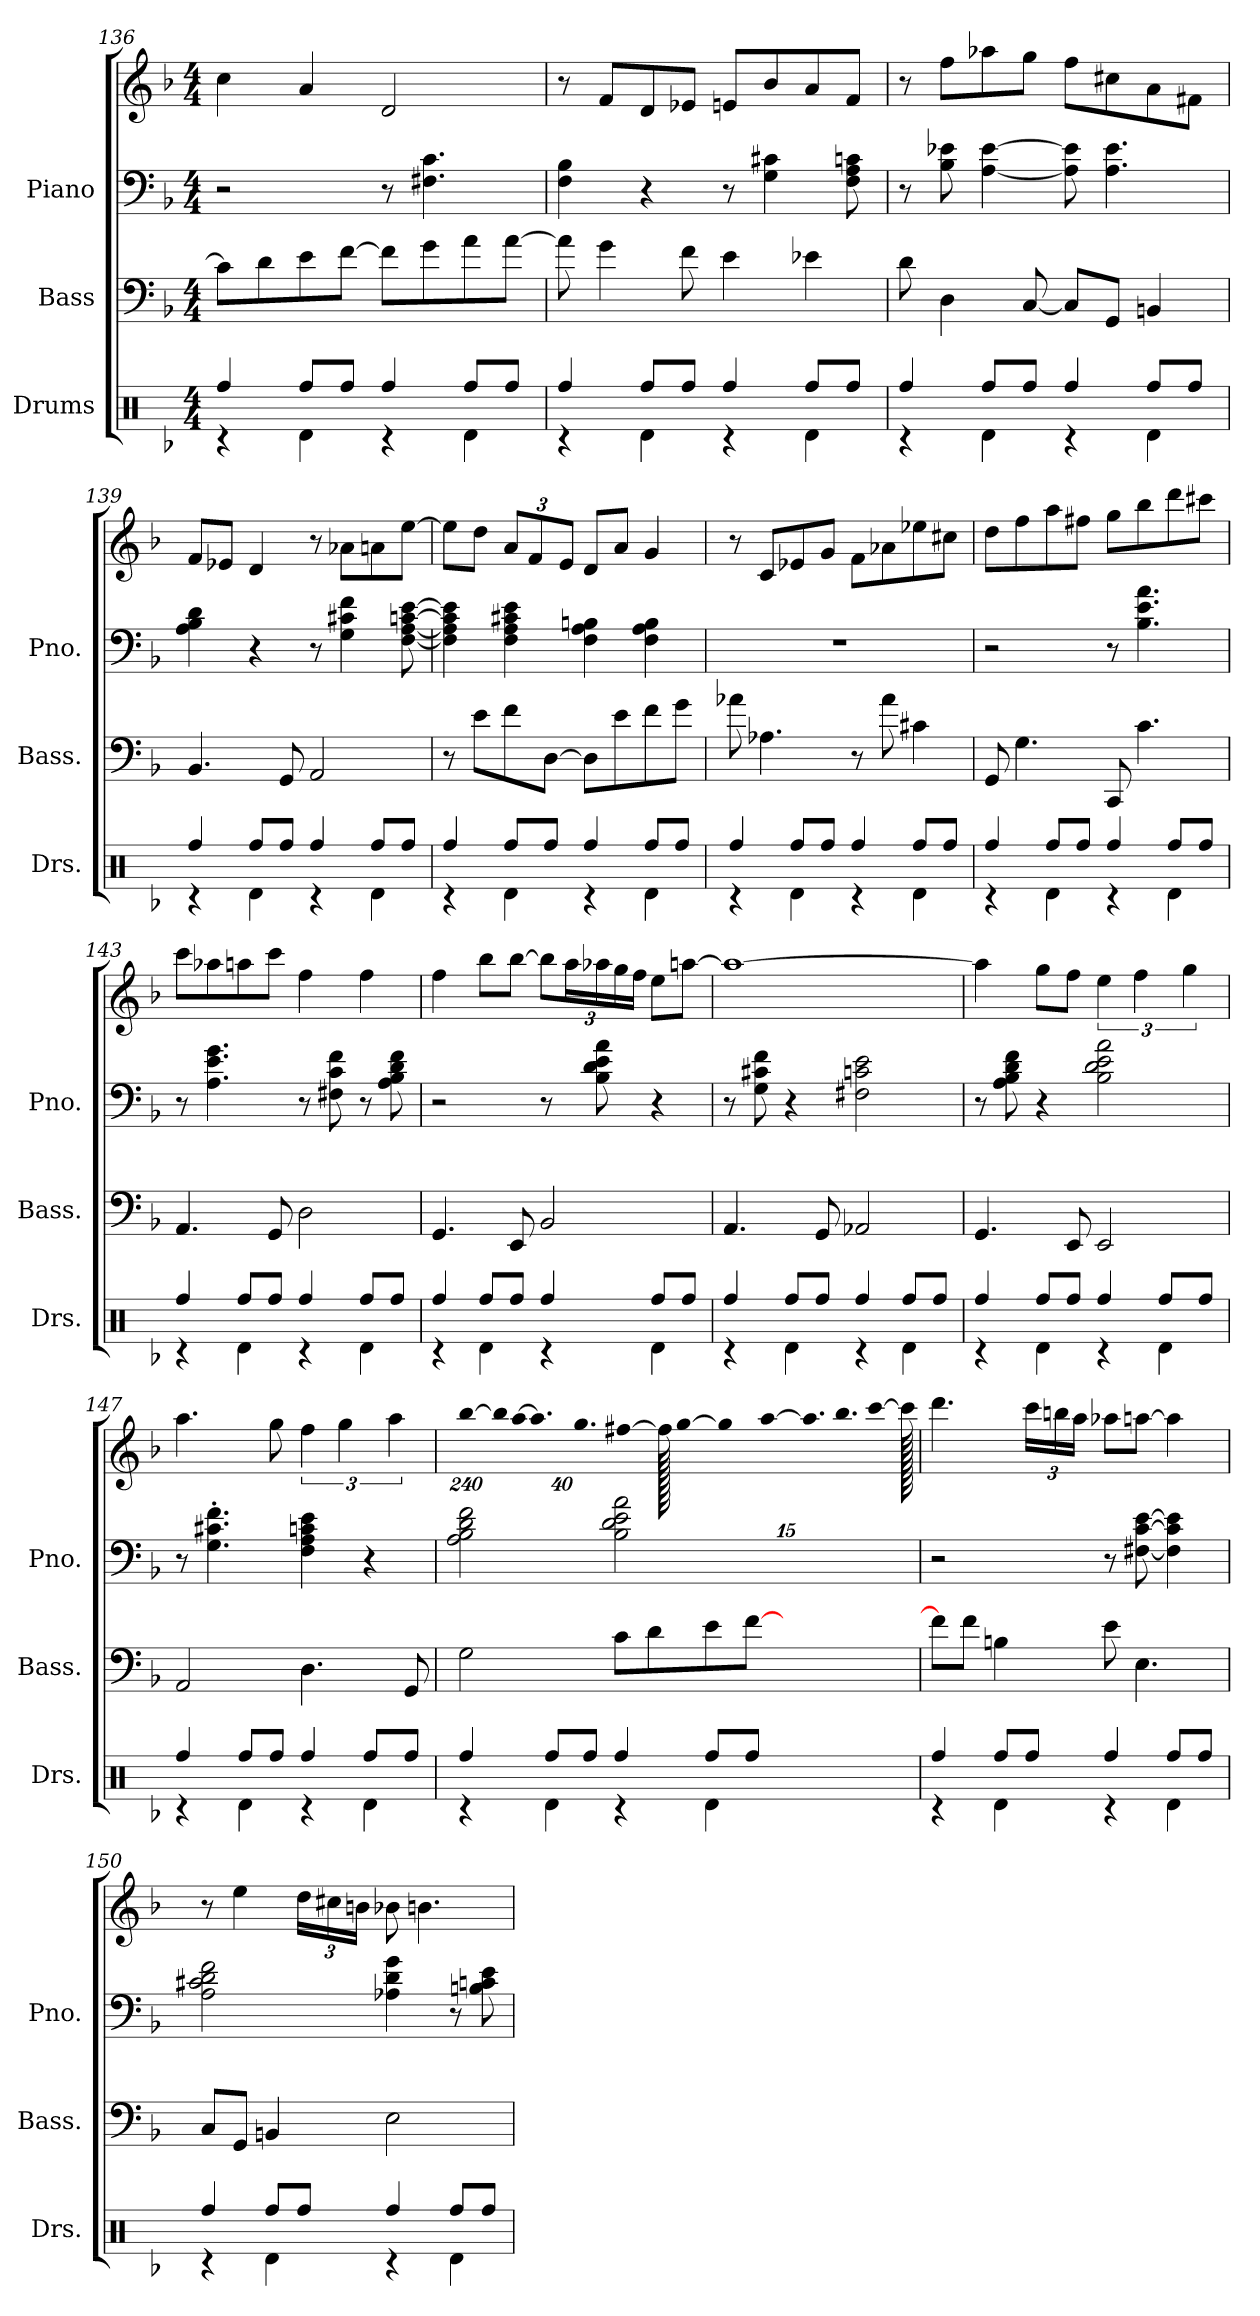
**kern	**kern	**kern	**kern
*part3	*part2	*part1	*part1
*staff4	*staff3	*staff2	*staff1
*I"Drums	*I"Bass	*I"Piano	*
*I'Drs.	*I'Bass.	*I'Pno.	*
*clefX	*clefF4	*clefF4	*clefG2
*	*ITrd7c12	*	*
*k[b-]	*k[b-]	*k[b-]	*k[b-]
*M4/4	*M4/4	*M4/4	*M4/4
=136	=136	=136	=136
*^	*	*	*
4Rff/	4r	8C\L]	2r	4cc\
.	.	8D\	.	.
8Rff/L	4Rd\	8E\	.	4a/
8Rff/J	.	[8F\J	.	.
4Rff/	4r	8F\L]	8r	2d/
.	.	8G\	4.F#X\ 4.c\	.
8Rff/L	4Rd\	8A\	.	.
8Rff/J	.	[8A\J	.	.
=137	=137	=137	=137	=137
4Rff/	4r	8A\]	4F\ 4B-\	8r
.	.	4G\	.	8f/L
8Rff/L	4Rd\	.	4r	8d/
8Rff/J	.	8F\	.	8e-X/J
4Rff/	4r	4E\	8r	8en/L
.	.	.	4G\ 4c#X\	8b-/
8Rff/L	4Rd\	4E-X\	.	8a/
8Rff/J	.	.	8F\ 8A\ 8cn\	8f/J
=138	=138	=138	=138	=138
4Rff/	4r	8D\	8r	8r
.	.	4DD\	8B-\ 8e-X\	8ff\L
8Rff/L	4Rd\	.	[4A\ [4e-\	8aa-X\
8Rff/J	.	[8CC/	.	8gg\J
4Rff/	4r	8CC/L]	8A\] 8e-\]	8ff\L
.	.	8GGG/J	4.A\ 4.e-\	8cc#X\
8Rff/L	4Rd\	4BBBn/	.	8a\
8Rff/J	.	.	.	8f#X\J
!!LO:LB:g=z
=139	=139	=139	=139	=139
4Rff/	4r	4.BBB-/	4A\ 4B-\ 4d\	8f/L
.	.	.	.	8e-X/J
8Rff/L	4Rd\	.	4r	4d/
8Rff/J	.	8GGG/	.	.
4Rff/	4r	2AAA/	8r	8r
.	.	.	4G\ 4c#X\ 4f\	8a-X\L
8Rff/L	4Rd\	.	.	8an\
8Rff/J	.	.	[8F\ [8A\ [8cn\ [8e\	[8ee\J
=140	=140	=140	=140	=140
4Rff/	4r	8r	4F\] 4A\] 4c\] 4e\]	8ee\L]
.	.	8E\L	.	8dd\J
*	*	*	*	*Xbrackettup
8Rff/L	4Rd\	8F\	4F\ 4A\ 4c#X\ 4e\	12a/L
.	.	.	.	12f/
8Rff/J	.	[8DD\J	.	.
.	.	.	.	12e/J
4Rff/	4r	8DD\L]	4F\ 4A\ 4Bn\	8d/L
.	.	8E\	.	8a/J
8Rff/L	4Rd\	8F\	4F\ 4A\ 4B\	4g/
8Rff/J	.	8G\J	.	.
=141	=141	=141	=141	=141
4Rff/	4r	8A-X\	1r	8r
.	.	4.AA-X\	.	8c/L
8Rff/L	4Rd\	.	.	8e-X/
8Rff/J	.	.	.	8g/J
4Rff/	4r	8r	.	8f\L
.	.	8A-\	.	8a-X\
8Rff/L	4Rd\	4C#X\	.	8ee-X\
8Rff/J	.	.	.	8cc#X\J
=142	=142	=142	=142	=142
4Rff/	4r	8GGG/	2r	8dd\L
.	.	4.GG\	.	8ff\
8Rff/L	4Rd\	.	.	8aa\
8Rff/J	.	.	.	8ff#X\J
4Rff/	4r	8CCC/	8r	8gg\L
.	.	4.C\	4.B-\ 4.e\ 4.a\	8bb-\
8Rff/L	4Rd\	.	.	8ddd\
8Rff/J	.	.	.	8ccc#X\J
!!LO:LB:g=z
=143	=143	=143	=143	=143
4Rff/	4r	4.AAA/	8r	8ccc\L
.	.	.	4.A\ 4.e\ 4.g\	8aa-X\
8Rff/L	4Rd\	.	.	8aan\
8Rff/J	.	8GGG/	.	8ccc\J
4Rff/	4r	2DD\	8r	4ff\
.	.	.	8F#X\ 8c\ 8f\	.
8Rff/L	4Rd\	.	8r	4ff\
8Rff/J	.	.	8A\ 8B-\ 8d\ 8f\	.
=144	=144	=144	=144	=144
4Rff/	4r	4.GGG/	2r	4ff\
8Rff/L	4Rd\	.	.	8bb-\L
8Rff/J	.	8EEE/	.	[8bb-\J
4Rff/	4r	2BBB-/	8r	12bb-\L]
.	.	.	.	24aa\L
.	.	.	8B-\ 8d\ 8e\ 8a\	24aa-X\
.	.	.	.	24gg\
.	.	.	.	24ff\JJ
8Rff/L	4Rd\	.	4r	8ee\L
8Rff/J	.	.	.	[8aan\J
=145	=145	=145	=145	=145
4Rff/	4r	4.AAA/	8r	1aa_
.	.	.	8G\ 8c#X\ 8f\	.
8Rff/L	4Rd\	.	4r	.
8Rff/J	.	8GGG/	.	.
4Rff/	4r	2AAA-X/	2F#X\ 2cn\ 2e\	.
8Rff/L	4Rd\	.	.	.
8Rff/J	.	.	.	.
=146	=146	=146	=146	=146
4Rff/	4r	4.GGG/	8r	4aa\]
.	.	.	8A\ 8B-\ 8d\ 8f\	.
8Rff/L	4Rd\	.	4r	8gg\L
8Rff/J	.	8EEE/	.	8ff\J
*	*	*	*	*brackettup
4Rff/	4r	2EEE/	2B-\ 2d\ 2e\ 2a\	6ee\
.	.	.	.	6ff\
8Rff/L	4Rd\	.	.	.
.	.	.	.	6gg\
8Rff/J	.	.	.	.
!!LO:LB:g=z
=147	=147	=147	=147	=147
4Rff/	4r	2AAA/	8r	4.aa\
.	.	.	4.G\' 4.c#X\' 4.f\'	.
8Rff/L	4Rd\	.	.	.
8Rff/J	.	.	.	8gg\
4Rff/	4r	4.DD\	4F\ 4A\ 4cn\ 4e\	6ff\
.	.	.	.	6gg\
8Rff/L	4Rd\	.	4r	.
.	.	.	.	6aa\
8Rff/J	.	8GGG/	.	.
=148	=148	=148	=148	=148
*	*	*	*	*Xbrackettup
!	!	!	!	!LO:N:vis=8
4Rff/	4r	2GG\	2A\ 2B-\ 2d\ 2f\	[960%137bb-\L
!	!	!	!	!LO:N:vis=32
.	.	.	.	640%23bb-\LL]
!	!	!	!	!LO:N:vis=32
.	.	.	.	[640%23aa\J
!	!	!	!	!LO:N:vis=16.
.	.	.	.	960%103aa\]
8Rff/L	4Rd\	.	.	.
!	!	!	!	!LO:N:vis=16.
.	.	.	.	960%103gg\
8Rff/J	.	.	.	.
.	.	.	.	[240%17ff#X\J
4Rff/	4r	8C\L	2B-\ 2d\ 2e\ 2a\	1920ff#\]
!	!	!	!	!LO:N:vis=8
.	.	.	.	[960%137gg\L
.	.	8D\	.	.
!	!	!	!	!LO:N:vis=32
.	.	.	.	640%23gg\LL]
!	!	!	!	!LO:N:vis=32
.	.	.	.	[640%23aa\J
!	!	!	!	!LO:N:vis=16.
.	.	.	.	960%103aa\]
8Rff/L	4Rd\	8E\	.	.
!	!	!	!	!LO:N:vis=16.
.	.	.	.	960%103bb-\
8Rff/J	.	[8F\J	.	.
.	.	.	.	[240%17ccc\J
960ryy	960ryy	960ryy	960ryy	.
.	.	.	.	1920ccc\]
=149	=149	=149	=149	=149
4Rff/	4r	8F\L]	2r	4.ddd\
.	.	8F\J	.	.
8Rff/L	4Rd\	4BBn\	.	.
8Rff/J	.	.	.	24ccc\LL
.	.	.	.	24bbn\
.	.	.	.	24aa\JJ
4Rff/	4r	8E\	8r	8aa-X\L
.	.	4.EE\	[8F#X\ [8c\ [8e\	[8aan\J
8Rff/L	4Rd\	.	4F#\] 4c\] 4e\]	4aa\]
8Rff/J	.	.	.	.
=150	=150	=150	=150	=150
4Rff/	4r	8CC/L	2A\ 2c#X\ 2d\ 2f\	8r
.	.	8GGG/J	.	4ee\
8Rff/L	4Rd\	4BBBn/	.	.
8Rff/J	.	.	.	24dd\LL
.	.	.	.	24cc#X\
.	.	.	.	24bn\JJ
4Rff/	4r	2EE\	4A-X\ 4d\ 4g\	8b-X\
.	.	.	.	4.bn\
8Rff/L	4Rd\	.	8r	.
8Rff/J	.	.	8Bn\ 8cn\ 8e\	.
*v	*v	*	*	*
=	=	=	=
*-	*-	*-	*-
